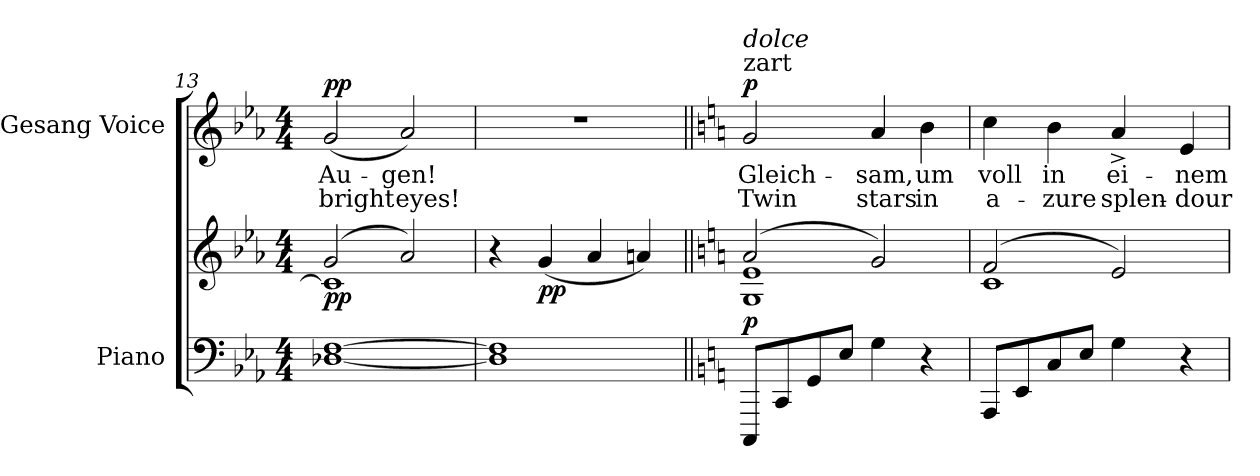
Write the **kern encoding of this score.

**kern	**kern	**dynam	**kern	**text	**text	**dynam
*part2	*part2	*part2	*part1	*part1	*part1	*part1
*staff3	*staff2	*staff2/3	*staff1	*staff1	*staff1	*staff1
*I"Piano	*	*	*I"Gesang Voice	*	*	*
*I'Pno	*	*	*	*	*	*
*clefF4	*clefG2	*	*clefG2	*	*	*
*k[b-e-a-]	*k[b-e-a-]	*	*k[b-e-a-]	*	*	*
*M4/4	*M4/4	*	*M4/4	*	*	*
=13	=13	=13	=13	=13	=13	=13
*	*^	*	*	*	*	*
!	!	!	!LO:DY:b	!	!	!	!LO:DY:a
[1D-X [1F	(2g/	1c]	pp	(2g/	Au-	bright	pp
.	2a-/)	.	.	2a-/)	-gen!	eyes!	.
*	*v	*v	*	*	*	*	*
=14	=14	=14	=14	=14	=14	=14
1D-] 1F]	4r	.	1r	.	.	.
!	!	!LO:DY:b	!	!	!	!
.	(4g/	pp	.	.	.	.
.	4a-/	.	.	.	.	.
.	4an/)	.	.	.	.	.
=15||	=15||	=15||	=15||	=15||	=15||	=15||
*k[]	*k[]	*	*k[]	*	*	*
*	*^	*	*	*	*	*
!	!	!	!	!LO:TX:t=zart	!	!	!
!	!	!	!	!LO:TX:i:t=dolce	!	!	!
!	!	!	!LO:DY:a=2	!	!	!	!LO:DY:a
8CCC/L	(>2a/	1G 1e	p	2g/	Gleich-	Twin	p
8CC/	.	.	.	.	.	.	.
8GG/	.	.	.	.	.	.	.
8E/J	.	.	.	.	.	.	.
4G\	2g/)	.	.	4a/	-sam,	stars	.
4r	.	.	.	4b\	um	in	.
=16	=16	=16	=16	=16	=16	=16	=16
8AAA/L	(>2f/	1c	.	4cc\	voll	a-	.
8EE/	.	.	.	.	.	.	.
8C/	.	.	.	4b\	in	-zure	.
8E/J	.	.	.	.	.	.	.
4G\	2e/)	.	.	4a^>/	ei-	splen-	.
4r	.	.	.	4e/	-nem	-dour	.
*	*v	*v	*	*	*	*	*
=	=	=	=	=	=	=
*-	*-	*-	*-	*-	*-	*-
